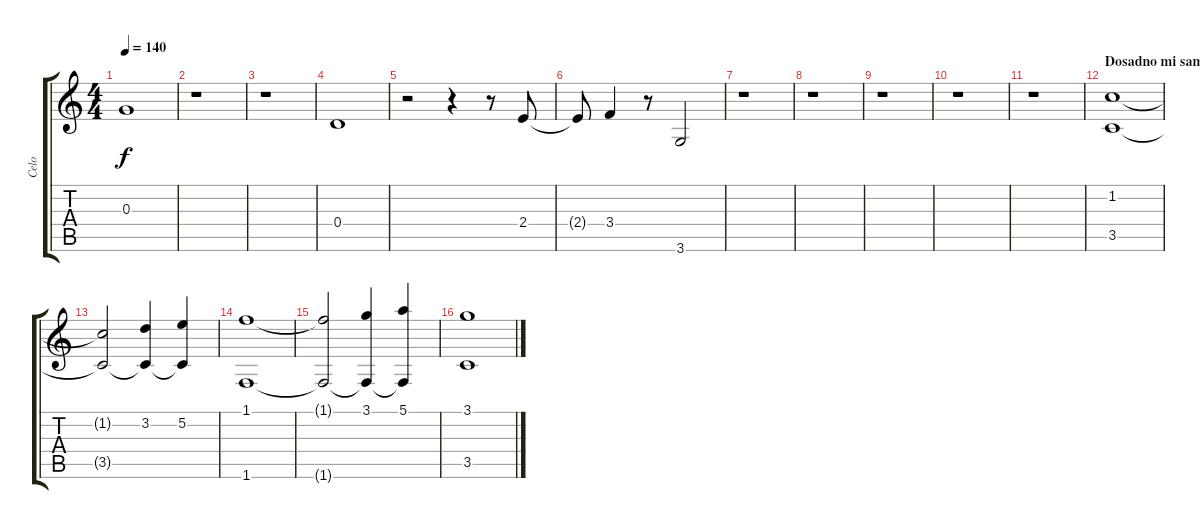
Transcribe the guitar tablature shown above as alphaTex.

\track ("Celo" "Celo") {instrument contrabass}
\staff {score tabs}
\tuning (E4 B3 G3 D3 A2 E2) {hide}
\ts (4 4)
\tempo 140
\clef g2
\ks c
0.3{t}.1{dy f} |
r.1 |
r.1 |
0.4.1 |
r.2 r.4 r.8 2.4.8 |
2.4{t}.8 3.4.4 r.8 3.6.2 |
r.1 |
r.1 |
r.1 |
r.1 |
r.1 |
\section ("" "Dosadno mi sam...")
(1.2 3.5).1{volume 13} |
(1.2{t} 3.5{t}).2 (3.2 3.5{t}).4 (5.2 3.5{t}).4 |
(1.1 1.6).1 |
(1.1{t} 1.6{t}).2 (3.1 1.6{t}).4 (5.1 1.6{t}).4 |
(3.1 3.5).1
